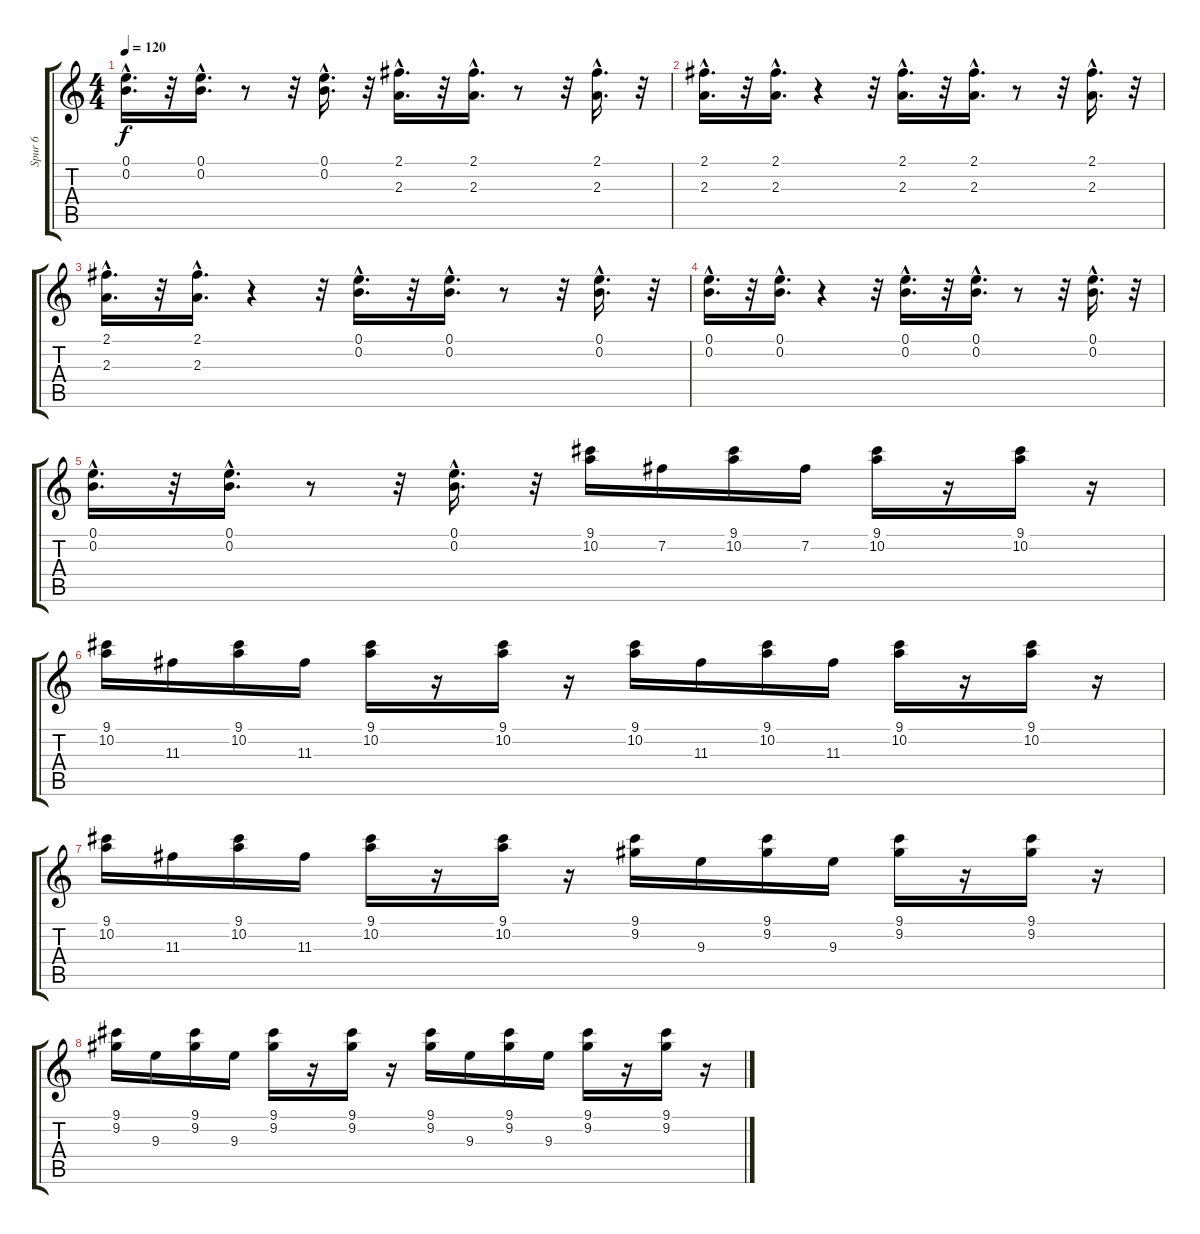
\track ("Spur 6" "Spur 6") {instrument acousticguitarsteel}
\staff {score tabs}
\tuning (E4 B3 G3 D3 A2 E2) {hide}
\ts (4 4)
\tempo 120
\clef g2
\ks c
(0.1{hac} 0.2{hac}).16{d dy f} r.32 (0.1{hac} 0.2{hac}).16{d} r.8 r.32 (0.1{hac} 0.2{hac}).16{d} r.32 (2.1{hac} 2.3{hac}).16{d} r.32 (2.1{hac} 2.3{hac}).16{d} r.8 r.32 (2.1{hac} 2.3{hac}).16{d} r.32 |
(2.1{hac} 2.3{hac}).16{d} r.32 (2.1{hac} 2.3{hac}).16{d} r.4 r.32 (2.1{hac} 2.3{hac}).16{d} r.32 (2.1{hac} 2.3{hac}).16{d} r.8 r.32 (2.1{hac} 2.3{hac}).16{d} r.32 |
(2.1{hac} 2.3{hac}).16{d} r.32 (2.1{hac} 2.3{hac}).16{d} r.4 r.32 (0.1{hac} 0.2{hac}).16{d} r.32 (0.1{hac} 0.2{hac}).16{d} r.8 r.32 (0.1{hac} 0.2{hac}).16{d} r.32 |
(0.1{hac} 0.2{hac}).16{d} r.32 (0.1{hac} 0.2{hac}).16{d} r.4 r.32 (0.1{hac} 0.2{hac}).16{d} r.32 (0.1{hac} 0.2{hac}).16{d} r.8 r.32 (0.1{hac} 0.2{hac}).16{d} r.32 |
(0.1{hac} 0.2{hac}).16{d} r.32 (0.1{hac} 0.2{hac}).16{d} r.8 r.32 (0.1{hac} 0.2{hac}).16{d} r.32 (9.1 10.2).16 7.2.16 (9.1 10.2).16 7.2.16 (9.1 10.2).16 r.16 (9.1 10.2).16 r.16 |
(9.1 10.2).16 11.3.16 (9.1 10.2).16 11.3.16 (9.1 10.2).16 r.16 (9.1 10.2).16 r.16 (9.1 10.2).16 11.3.16 (9.1 10.2).16 11.3.16 (9.1 10.2).16 r.16 (9.1 10.2).16 r.16 |
(9.1 10.2).16 11.3.16 (9.1 10.2).16 11.3.16 (9.1 10.2).16 r.16 (9.1 10.2).16 r.16 (9.1 9.2).16 9.3.16 (9.1 9.2).16 9.3.16 (9.1 9.2).16 r.16 (9.1 9.2).16 r.16 |
(9.1 9.2).16 9.3.16 (9.1 9.2).16 9.3.16 (9.1 9.2).16 r.16 (9.1 9.2).16 r.16 (9.1 9.2).16 9.3.16 (9.1 9.2).16 9.3.16 (9.1 9.2).16 r.16 (9.1 9.2).16 r.16
